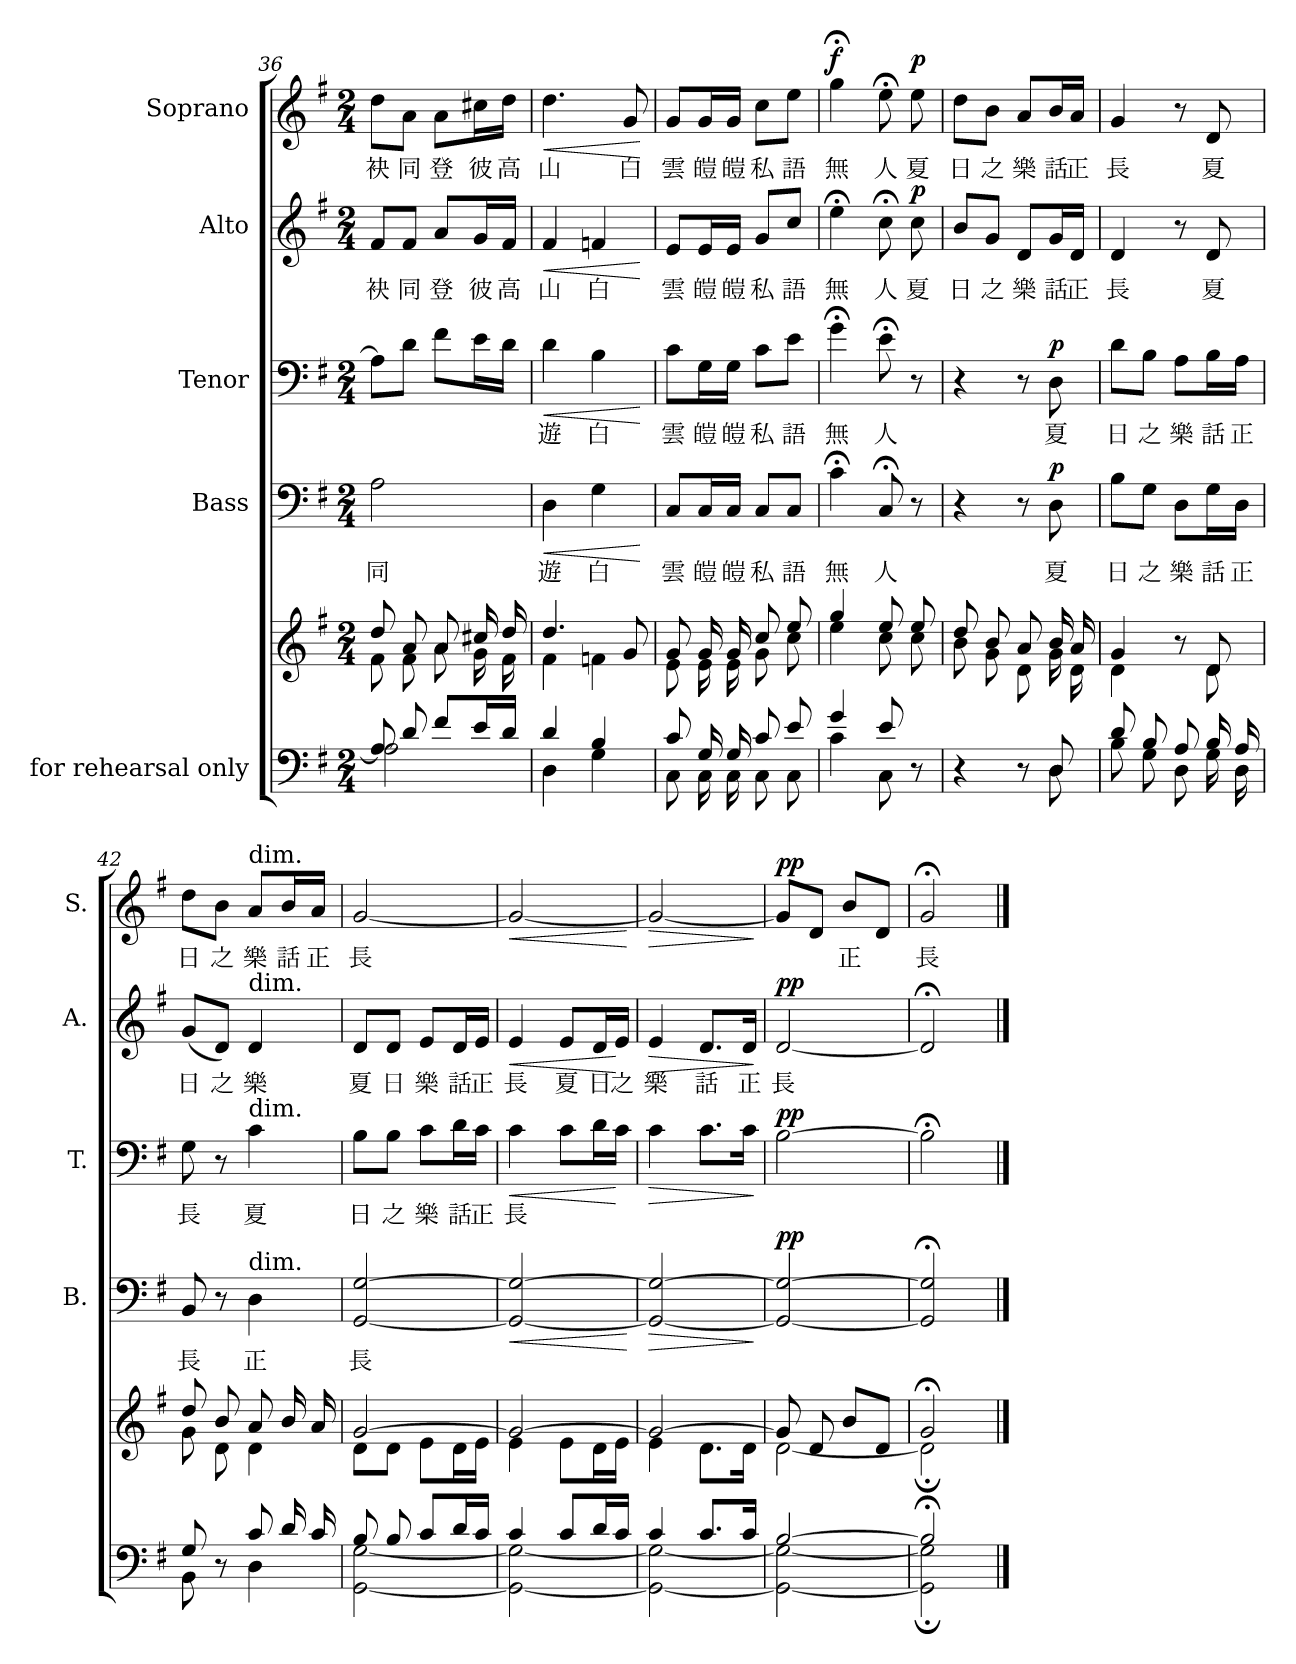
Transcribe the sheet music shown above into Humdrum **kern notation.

**kern	**kern	**kern	**text	**dynam	**kern	**text	**dynam	**kern	**text	**dynam	**kern	**text	**dynam
*part5	*part5	*part4	*part4	*part4	*part3	*part3	*part3	*part2	*part2	*part2	*part1	*part1	*part1
*staff6	*staff5	*staff4	*staff4	*staff4	*staff3	*staff3	*staff3	*staff2	*staff2	*staff2	*staff1	*staff1	*staff1
*I"for  rehearsal  only	*	*I"Bass	*	*	*I"Tenor	*	*	*I"Alto	*	*	*I"Soprano	*	*
*	*	*I'B.	*	*	*I'T.	*	*	*I'A.	*	*	*I'S.	*	*
!!LO:PB:g=z
*clefF4	*clefG2	*clefF4	*	*	*clefF4	*	*	*clefG2	*	*	*clefG2	*	*
*k[f#]	*k[f#]	*k[f#]	*	*	*k[f#]	*	*	*k[f#]	*	*	*k[f#]	*	*
*M2/4	*M2/4	*M2/4	*	*	*M2/4	*	*	*M2/4	*	*	*M2/4	*	*
=36	=36	=36	=36	=36	=36	=36	=36	=36	=36	=36	=36	=36	=36
*^	*^	*	*	*	*	*	*	*	*	*	*	*	*
8A!/]	2A!\	8dd!/	8f#!\	2A\	同	.	8A\L]	.	.	8f#/L	袂	.	8dd\L	袂	.
8d!/	.	8a!/	8f#!\	.	.	.	8d\J	.	.	8f#/J	同	.	8a\J	同	.
8f#!/L	.	8a!/	8a!\	.	.	.	8f#\L	.	.	8a/L	登	.	8a\L	登	.
16e!/L	.	16cc#X!/	16g!\	.	.	.	16e\L	.	.	16g/L	彼	.	16cc#X\L	彼	.
16d!/JJ	.	16dd!/	16f#!\	.	.	.	16d\JJ	.	.	16f#/JJ	高	.	16dd\JJ	高	.
=37	=37	=37	=37	=37	=37	=37	=37	=37	=37	=37	=37	=37	=37	=37	=37
!	!	!	!	!	!	!LO:HP:b	!	!	!LO:HP:b	!	!	!LO:HP:b	!	!	!LO:HP:b
4d!/	4D!\	4.dd!/	4f#!\	4D\	遊	<	4d\	遊	<	4f#/	山	<	4.dd\	山	<
4B!/	4G!\	.	4fn!\	4G\	白	.	4B\	白	.	4fn/	白	.	.	.	.
.	.	8g!/	.	.	.	.	.	.	.	.	.	.	8g/	白	.
*v	*v	*	*	*	*	*	*	*	*	*	*	*	*	*	*
*	*v	*v	*	*	*	*	*	*	*	*	*	*	*	*
.	.	.	.	[	.	.	[	.	.	[	.	.	[
=38	=38	=38	=38	=38	=38	=38	=38	=38	=38	=38	=38	=38	=38
*^	*^	*	*	*	*	*	*	*	*	*	*	*	*
8c!/	8C!\	8g!/	8e!\	8C/L	雲	.	8c\L	雲	.	8e/L	雲	.	8g/L	雲	.
16G!/	16C!\	16g!/	16e!\	16C/L	皚	.	16G\L	皚	.	16e/L	皚	.	16g/L	皚	.
16G!/	16C!\	16g!/	16e!\	16C/JJ	皚	.	16G\JJ	皚	.	16e/JJ	皚	.	16g/JJ	皚	.
8c!/	8C!\	8cc!/	8g!\	8C/L	私	.	8c\L	私	.	8g/L	私	.	8cc\L	私	.
8e!/	8C!\	8ee!/	8cc!\	8C/J	語	.	8e\J	語	.	8cc/J	語	.	8ee\J	語	.
=39	=39	=39	=39	=39	=39	=39	=39	=39	=39	=39	=39	=39	=39	=39	=39
!	!	!	!	!	!	!	!	!	!	!	!	!	!	!	!LO:DY:a
4g!/	4c!\	4gg!/	4ee!\	4c;<\	無	.	4g;<\	無	.	4ee;<\	無	.	4gg;<\	無	f
8e!/	8C!\	8ee!/	8cc!\	8C;</	人	.	8e;<\	人	.	8cc;<\	人	.	8ee;<\	人	.
!	!	!	!	!	!	!	!	!	!	!	!	!LO:DY:a	!	!	!LO:DY:a
8r	8ryy	8ee!/	8cc!\	8r	.	.	8r	.	.	8cc\	夏	p	8ee\	夏	p
=40	=40	=40	=40	=40	=40	=40	=40	=40	=40	=40	=40	=40	=40	=40	=40
4r	4ryy	8dd!/	8b!\	4r	.	.	4r	.	.	8b/L	日	.	8dd\L	日	.
.	.	8b!/	8g!\	.	.	.	.	.	.	8g/J	之	.	8b\J	之	.
8r	8ryy	8a!/	8d!\	8r	.	.	8r	.	.	8d/L	樂	.	8a/L	樂	.
!	!	!	!	!	!	!LO:DY:a	!	!	!LO:DY:a	!	!	!	!	!	!
8D!/	8D!\	16b!/	16g!\	8D\	夏	p	8D\	夏	p	16g/L	話	.	16b/L	話	.
.	.	16a!/	16d!\	.	.	.	.	.	.	16d/JJ	正	.	16a/JJ	正	.
=41	=41	=41	=41	=41	=41	=41	=41	=41	=41	=41	=41	=41	=41	=41	=41
8d!/	8B!\	4g!/	4d!\	8B\L	日	.	8d\L	日	.	4d/	長	.	4g/	長	.
8B!/	8G!\	.	.	8G\J	之	.	8B\J	之	.	.	.	.	.	.	.
8A!/	8D!\	8r	8ryy	8D\L	樂	.	8A\L	樂	.	8r	.	.	8r	.	.
16B!/	16G!\	8d!/	8d!\	16G\L	話	.	16B\L	話	.	8d/	夏	.	8d/	夏	.
16A!/	16D!\	.	.	16D\JJ	正	.	16A\JJ	正	.	.	.	.	.	.	.
!!LO:LB:g=z
=42	=42	=42	=42	=42	=42	=42	=42	=42	=42	=42	=42	=42	=42	=42	=42
8G!/	8BB!\	8dd!/	8g!\	8BB/	長	.	8G\	長	.	(8g/L	日	.	8dd\L	日	.
8r	8ryy	8b!/	8d!\	8r	.	.	8r	.	.	8d/J)	之	.	8b\J	之	.
!	!	!	!	!	!	!	!	!	!	!	!	!	!LO:TX:a:t=dim.	!	!
!	!	!	!	!	!	!	!	!	!	!LO:TX:a:t=dim.	!	!	!	!	!
!	!	!	!	!	!	!	!LO:TX:a:t=dim.	!	!	!	!	!	!	!	!
!	!	!	!	!LO:TX:a:t=dim.	!	!	!	!	!	!	!	!	!	!	!
8c!/	4D!\	8a!/	4d!\	4D\	正	.	4c\	夏	.	4d/	樂	.	8a/L	樂	.
16d!/	.	16b!/	.	.	.	.	.	.	.	.	.	.	16b/L	話	.
16c!/	.	16a!/	.	.	.	.	.	.	.	.	.	.	16a/JJ	正	.
=43	=43	=43	=43	=43	=43	=43	=43	=43	=43	=43	=43	=43	=43	=43	=43
8B!/	[2GG!\ [2G!\	[2g!/	8d!\L	[2GG/ [2G/	長	.	8B\L	日	.	8d/L	夏	.	[2g/	長	.
8B!/	.	.	8d!\J	.	.	.	8B\J	之	.	8d/J	日	.	.	.	.
8c!/L	.	.	8e!\L	.	.	.	8c\L	樂	.	8e/L	樂	.	.	.	.
16d!/L	.	.	16d!\L	.	.	.	16d\L	話	.	16d/L	話	.	.	.	.
16c!/JJ	.	.	16e!\JJ	.	.	.	16c\JJ	正	.	16e/JJ	正	.	.	.	.
=44	=44	=44	=44	=44	=44	=44	=44	=44	=44	=44	=44	=44	=44	=44	=44
!	!	!	!	!	!	!LO:HP:b	!	!	!LO:HP:b	!	!	!LO:HP:b	!	!	!LO:HP:b
4c!/	2GG!\_ 2G!\_	2g!/_	4e!\	2GG/_ 2G/_	.	<	4c\	長	<	4e/	長	<	2g/_	.	<
8c!/L	.	.	8e!\L	.	.	.	8c\L	.	.	8e/L	夏	.	.	.	.
16d!/L	.	.	16d!\L	.	.	.	16d\L	.	.	16d/L	日	.	.	.	.
16c!/JJ	.	.	16e!\JJ	.	.	.	16c\JJ	.	[	16e/JJ	之	[	.	.	.
*v	*v	*	*	*	*	*	*	*	*	*	*	*	*	*	*
*	*v	*v	*	*	*	*	*	*	*	*	*	*	*	*
.	.	.	.	[	.	.	.	.	.	.	.	.	[
=45	=45	=45	=45	=45	=45	=45	=45	=45	=45	=45	=45	=45	=45
*^	*^	*	*	*	*	*	*	*	*	*	*	*	*
!	!	!	!	!	!	!LO:HP:b	!	!	!LO:HP:b	!	!	!LO:HP:b	!	!	!LO:HP:b
4c!/	2GG!\_ 2G!\_	2g!/_	4e!\	2GG/_ 2G/_	.	>	4c\	.	>	4e/	樂	>	2g/_	.	>
8.c!/L	.	.	8.d!\L	.	.	.	8.c\L	.	.	8.d/L	話	.	.	.	.
16c!/Jk	.	.	16d!\Jk	.	.	.	16c\Jk	.	.	16d/Jk	正	.	.	.	.
*v	*v	*	*	*	*	*	*	*	*	*	*	*	*	*	*
*	*v	*v	*	*	*	*	*	*	*	*	*	*	*	*
.	.	.	.	]	.	.	]	.	.	]	.	.	]
=46	=46	=46	=46	=46	=46	=46	=46	=46	=46	=46	=46	=46	=46
*^	*^	*	*	*	*	*	*	*	*	*	*	*	*
!	!	!	!	!	!	!LO:DY:a	!	!	!LO:DY:a	!	!	!LO:DY:a	!	!	!LO:DY:a
[2B!/	2GG!\_ 2G!\_	8g!/]	[2d!\	2GG/_ 2G/_	.	pp	[2B\	.	pp	[2d/	長	pp	8g/L]	.	pp
.	.	8d!/	.	.	.	.	.	.	.	.	.	.	8d/J	.	.
.	.	8b!/L	.	.	.	.	.	.	.	.	.	.	8b/L	正	.
.	.	8d!/J	.	.	.	.	.	.	.	.	.	.	8d/J	.	.
=47	=47	=47	=47	=47	=47	=47	=47	=47	=47	=47	=47	=47	=47	=47	=47
2B;<!/]	2GG!\]; 2G!\];	2g;<!/	2d;!\]	2GG/];< 2G/];<	.	.	2B;<\]	.	.	2d;</]	.	.	2g;</	長	.
*v	*v	*	*	*	*	*	*	*	*	*	*	*	*	*	*
*	*v	*v	*	*	*	*	*	*	*	*	*	*	*	*
==	==	==	==	==	==	==	==	==	==	==	==	==	==
*-	*-	*-	*-	*-	*-	*-	*-	*-	*-	*-	*-	*-	*-
